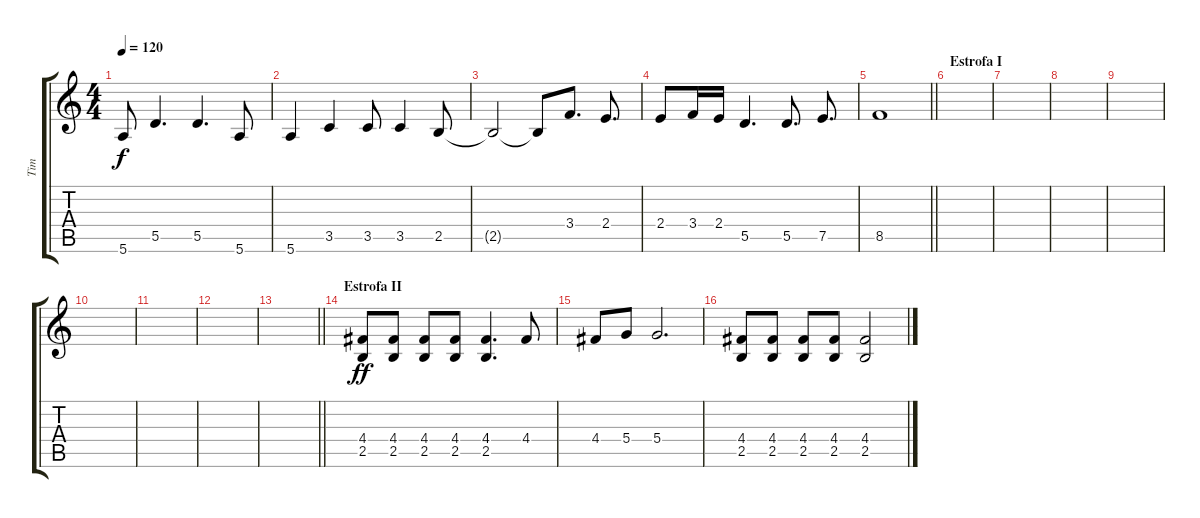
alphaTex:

\track ("Tim" "Tim") {instrument distortionguitar}
\staff {score tabs}
\tuning (E4 B3 G3 D3 A2 E2) {hide}
\ts (4 4)
\tempo 120
\clef g2
\ks c
5.6.8{dy f} 5.5.4{d} 5.5.4{d} 5.6.8 |
5.6.4 3.5.4 3.5.8 3.5.4 2.5.8 |
2.5{t}.2 2.5{t}.8 3.4.8{d} 2.4.8{d} |
2.4.8 3.4.16 2.4.16 5.5.4{d} 5.5.8{d} 7.5.8{d} |
\barLineRight lightlight
8.5.1 |
\section ("" "Estrofa I")
|
|
|
|
|
|
|
\barLineRight lightlight
|
\section ("" "Estrofa II")
(4.4 2.5).8{dy ff} (4.4 2.5).8 (4.4 2.5).8 (4.4 2.5).8 (4.4 2.5).4{d} 4.4.8 |
4.4.8 5.4.8 5.4.2{d} |
(4.4 2.5).8 (4.4 2.5).8 (4.4 2.5).8 (4.4 2.5).8 (4.4 2.5).2
